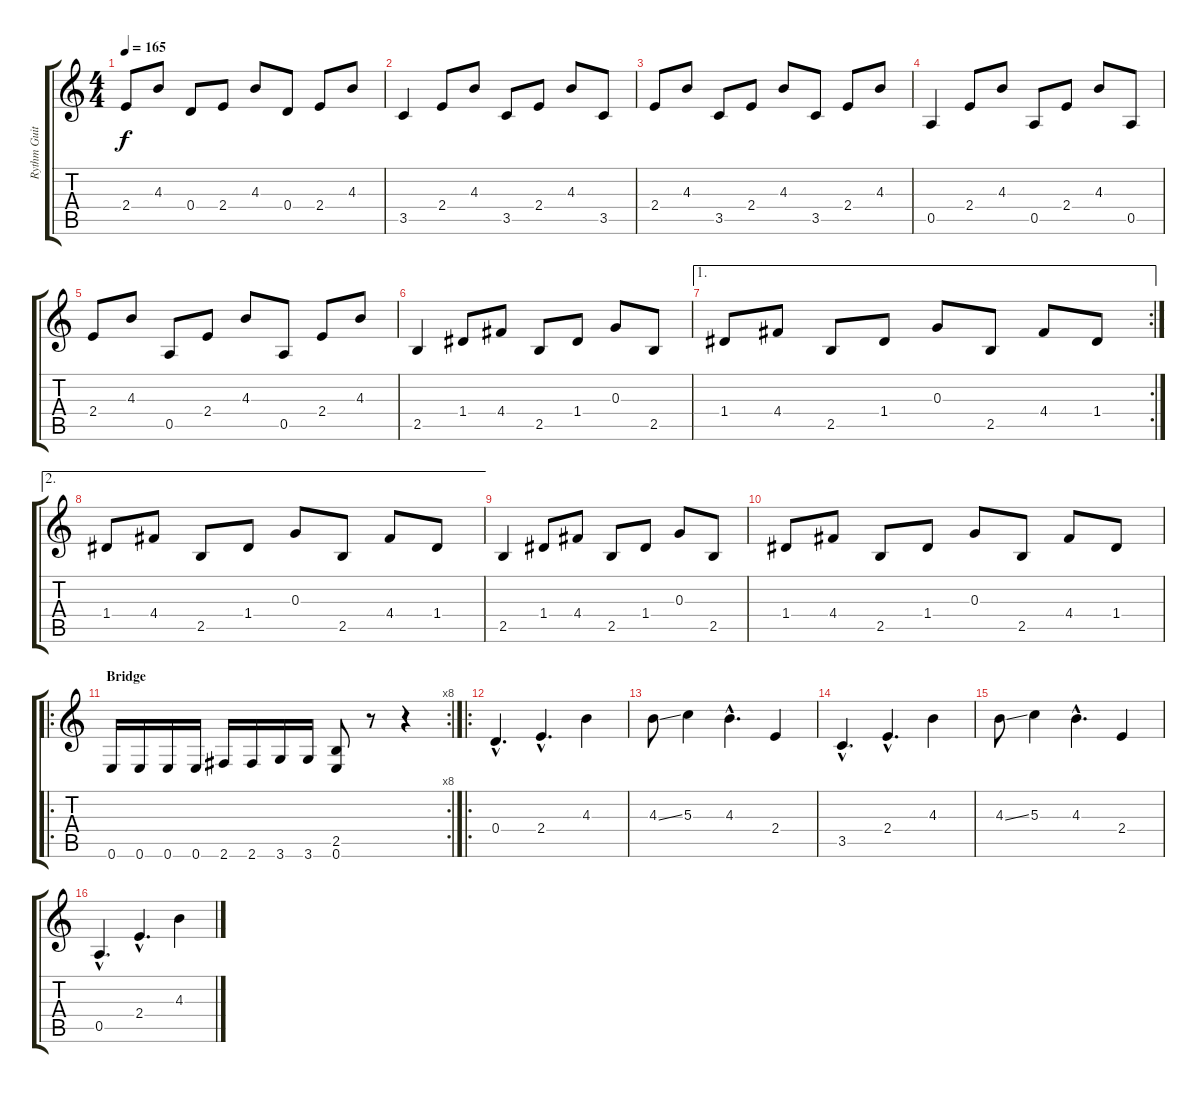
\track ("Rythm Guitar (Dave Mustaine)" "Rythm Guit") {instrument distortionguitar}
\staff {score tabs}
\tuning (E4 B3 G3 D3 A2 E2) {hide}
\ts (4 4)
\tempo 165
\clef g2
\ks c
2.4.8{dy f} 4.3.8 0.4.8 2.4.8 4.3.8 0.4.8 2.4.8 4.3.8 |
3.5.4 2.4.8 4.3.8 3.5.8 2.4.8 4.3.8 3.5.8 |
2.4.8 4.3.8 3.5.8 2.4.8 4.3.8 3.5.8 2.4.8 4.3.8 |
0.5.4 2.4.8 4.3.8 0.5.8 2.4.8 4.3.8 0.5.8 |
2.4.8 4.3.8 0.5.8 2.4.8 4.3.8 0.5.8 2.4.8 4.3.8 |
2.5.4 1.4.8 4.4.8 2.5.8 1.4.8 0.3.8 2.5.8 |
\ae 1
\rc 2
1.4.8 4.4.8 2.5.8 1.4.8 0.3.8 2.5.8 4.4.8 1.4.8 |
\ae 2
1.4.8 4.4.8 2.5.8 1.4.8 0.3.8 2.5.8 4.4.8 1.4.8 |
2.5.4 1.4.8 4.4.8 2.5.8 1.4.8 0.3.8 2.5.8 |
1.4.8 4.4.8 2.5.8 1.4.8 0.3.8 2.5.8 4.4.8 1.4.8 |
\ro
\rc 8
\section ("" "Bridge")
0.6.16 0.6.16 0.6.16 0.6.16 2.6.16 2.6.16 3.6.16 3.6.16 (2.5 0.6).8 r.8 r.4 |
\ro
0.4{hac}.4{d} 2.4{hac}.4{d} 4.3.4 |
4.3{ss}.8 5.3.4 4.3{hac}.4{d} 2.4.4 |
3.5{hac}.4{d} 2.4{hac}.4{d} 4.3.4 |
4.3{ss}.8 5.3.4 4.3{hac}.4{d} 2.4.4 |
0.5{hac}.4{d} 2.4{hac}.4{d} 4.3.4
